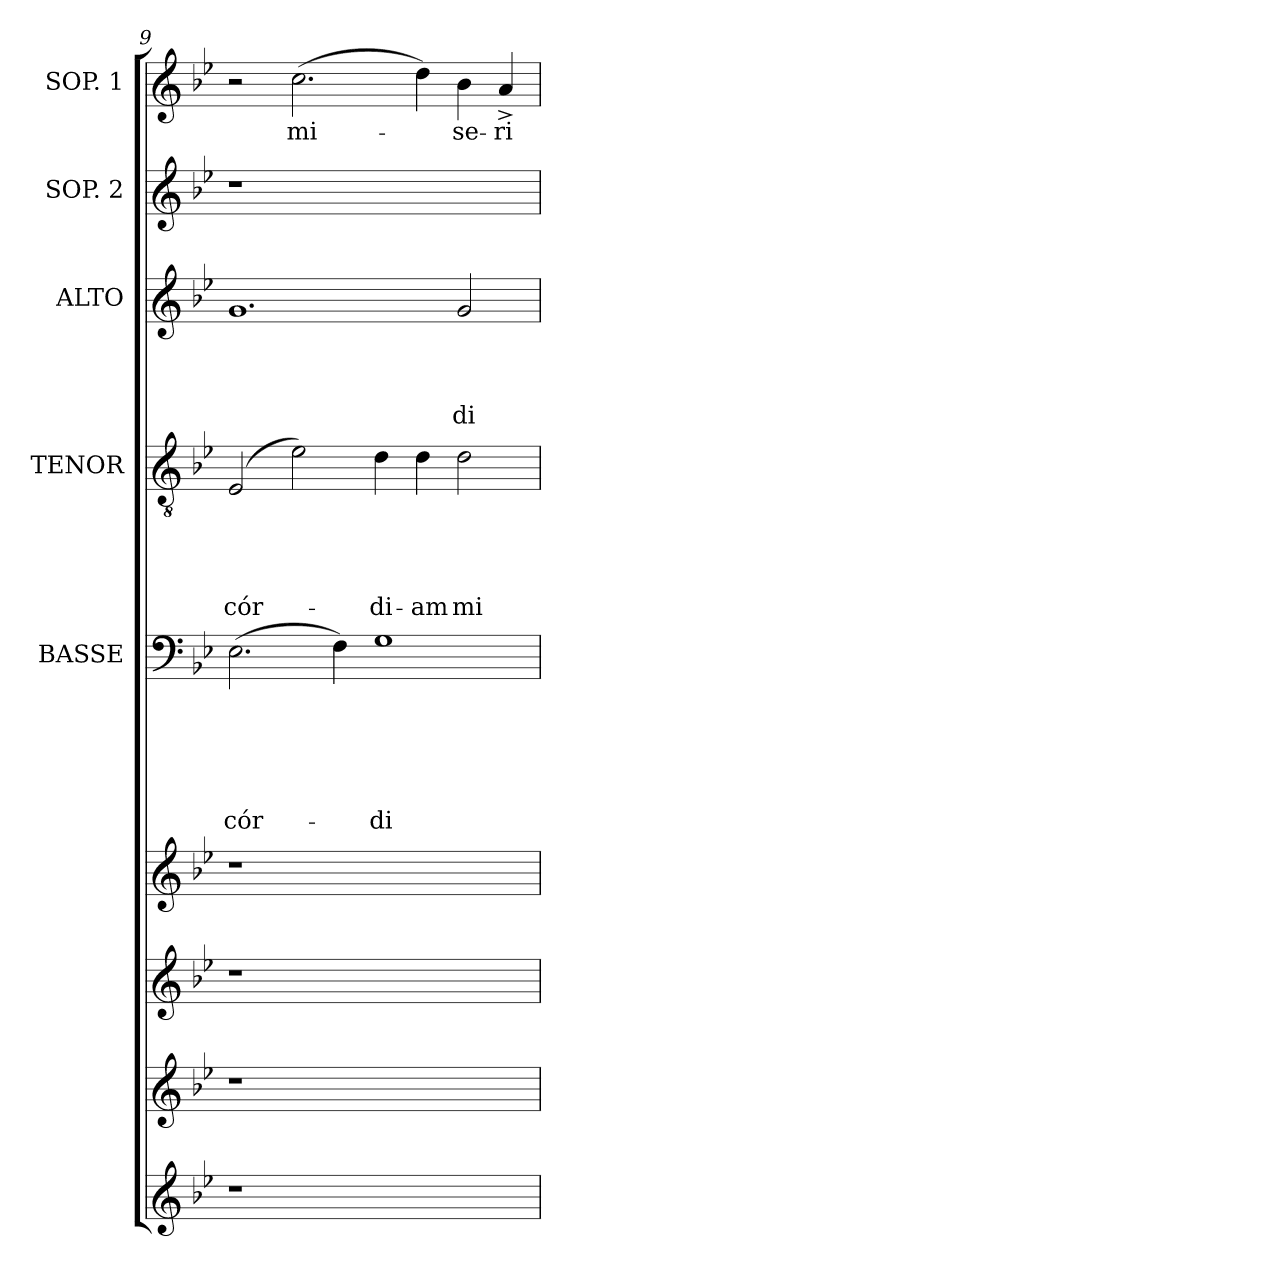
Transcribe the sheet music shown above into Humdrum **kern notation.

**kern	**kern	**kern	**kern	**kern	**text	**text	**text	**text	**text	**text	**kern	**text	**text	**text	**text	**text	**kern	**text	**text	**text	**text	**kern	**kern	**text
*part9	*part8	*part7	*part6	*part5	*part5	*part5	*part5	*part5	*part5	*part5	*part4	*part4	*part4	*part4	*part4	*part4	*part3	*part3	*part3	*part3	*part3	*part2	*part1	*part1
*staff9	*staff8	*staff7	*staff6	*staff5	*staff5	*staff5	*staff5	*staff5	*staff5	*staff5	*staff4	*staff4	*staff4	*staff4	*staff4	*staff4	*staff3	*staff3	*staff3	*staff3	*staff3	*staff2	*staff1	*staff1
*	*	*	*	*I"BASSE	*	*	*	*	*	*	*I"TENOR	*	*	*	*	*	*I"ALTO	*	*	*	*	*I"SOP. 2	*I"SOP. 1	*
*	*	*	*	*I'BAS.	*	*	*	*	*	*	*I'TEN.	*	*	*	*	*	*I'ALT.	*	*	*	*	*I'SOP. 2	*I'SOP. 1	*
*clefG2	*clefG2	*clefG2	*clefG2	*clefF4	*	*	*	*	*	*	*clefGv2	*	*	*	*	*	*clefG2	*	*	*	*	*clefG2	*clefG2	*
*k[b-e-]	*k[b-e-]	*k[b-e-]	*k[b-e-]	*k[b-e-]	*	*	*	*	*	*	*k[b-e-]	*	*	*	*	*	*k[b-e-]	*	*	*	*	*k[b-e-]	*k[b-e-]	*
*B-:	*B-:	*B-:	*B-:	*B-:	*	*	*	*	*	*	*B-:	*	*	*	*	*	*B-:	*	*	*	*	*B-:	*B-:	*
=9	=9	=9	=9	=9	=9	=9	=9	=9	=9	=9	=9	=9	=9	=9	=9	=9	=9	=9	=9	=9	=9	=9	=9	=9
!	!	!	!	!	!	!	!	!	!	!LO:LY:b	!	!	!	!	!	!LO:LY:b	!	!	!	!	!	!LO:N:vis=1	!	!
1r	1r	1r	1r	(>2.E-\	.	.	.	.	.	-cór-	(2E-/	.	.	.	.	-cór-	1.g	.	.	.	.	1r	2r	.
!	!	!	!	!	!	!	!	!	!	!	!	!	!	!	!	!	!	!	!	!	!	!	!	!LO:LY:b
.	.	.	.	.	.	.	.	.	.	.	2e-\)	.	.	.	.	.	.	.	.	.	.	.	(>2.cc\	mi-
.	.	.	.	4F\)	.	.	.	.	.	.	.	.	.	.	.	.	.	.	.	.	.	.	.	.
!	!	!	!	!	!	!	!	!	!	!LO:LY:b	!	!	!	!	!	!LO:LY:b	!	!	!	!	!	!	!	!
1ryy	1ryy	1ryy	1ryy	1G	.	.	.	.	.	-di-	4d\	.	.	.	.	-di-	.	.	.	.	.	1ryy	.	.
!	!	!	!	!	!	!	!	!	!	!	!	!	!	!	!	!LO:LY:b	!	!	!	!	!	!	!	!
.	.	.	.	.	.	.	.	.	.	.	4d\	.	.	.	.	-am	.	.	.	.	.	.	4dd\)	.
!	!	!	!	!	!	!	!	!	!	!	!	!	!	!	!	!LO:LY:b	!	!	!	!	!LO:LY:b	!	!	!LO:LY:b
.	.	.	.	.	.	.	.	.	.	.	2d\	.	.	.	.	mi-	2g/	.	.	.	-di-	.	4b-\	-se-
!	!	!	!	!	!	!	!	!	!	!	!	!	!	!	!	!	!	!	!	!	!	!	!	!LO:LY:b
.	.	.	.	.	.	.	.	.	.	.	.	.	.	.	.	.	.	.	.	.	.	.	4a^</	-ri-
=	=	=	=	=	=	=	=	=	=	=	=	=	=	=	=	=	=	=	=	=	=	=	=	=
*-	*-	*-	*-	*-	*-	*-	*-	*-	*-	*-	*-	*-	*-	*-	*-	*-	*-	*-	*-	*-	*-	*-	*-	*-
